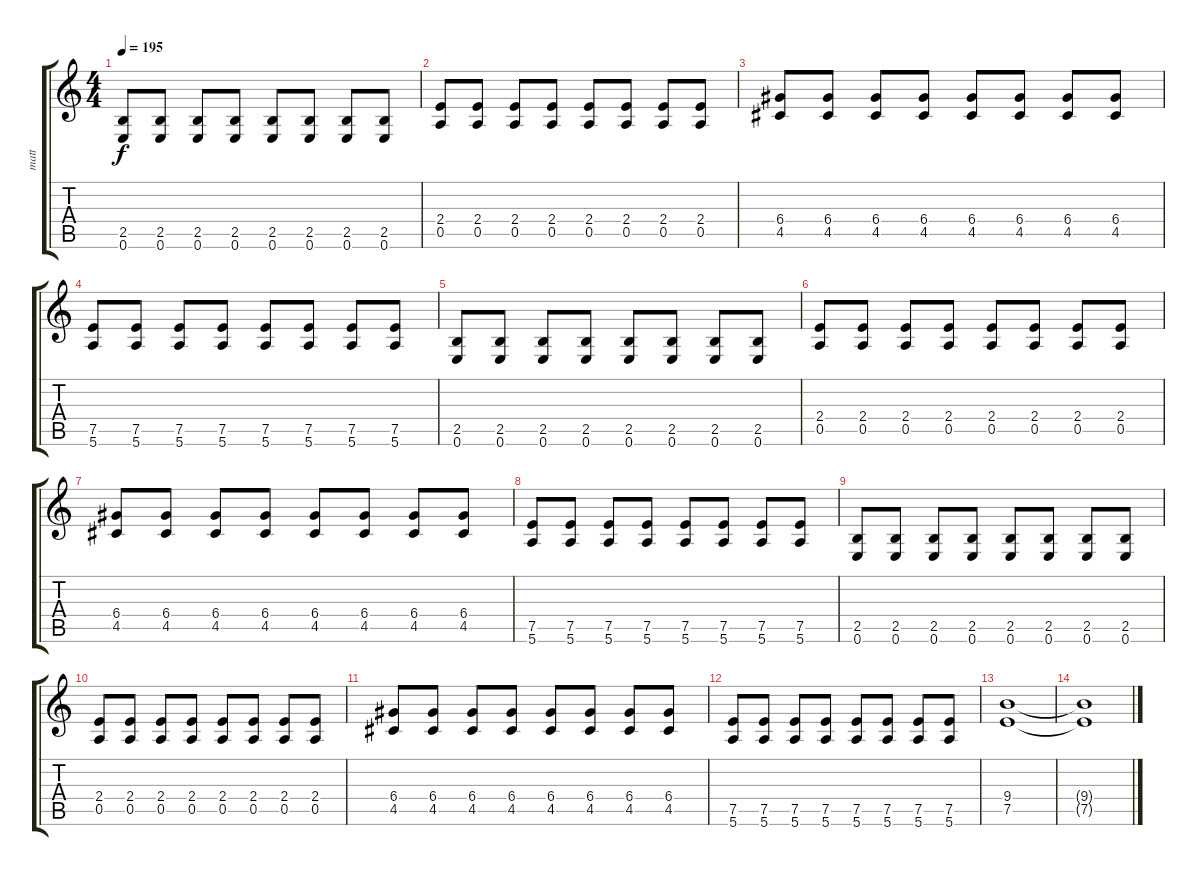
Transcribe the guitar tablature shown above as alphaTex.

\track ("matt" "matt") {instrument distortionguitar}
\staff {score tabs}
\tuning (E4 B3 G3 D3 A2 E2) {hide}
\ts (4 4)
\tempo 195
\clef g2
\ks c
(2.5 0.6).8{dy f} (2.5 0.6).8 (2.5 0.6).8 (2.5 0.6).8 (2.5 0.6).8 (2.5 0.6).8 (2.5 0.6).8 (2.5 0.6).8 |
(2.4 0.5).8 (2.4 0.5).8 (2.4 0.5).8 (2.4 0.5).8 (2.4 0.5).8 (2.4 0.5).8 (2.4 0.5).8 (2.4 0.5).8 |
(6.4 4.5).8 (6.4 4.5).8 (6.4 4.5).8 (6.4 4.5).8 (6.4 4.5).8 (6.4 4.5).8 (6.4 4.5).8 (6.4 4.5).8 |
(7.5 5.6).8 (7.5 5.6).8 (7.5 5.6).8 (7.5 5.6).8 (7.5 5.6).8 (7.5 5.6).8 (7.5 5.6).8 (7.5 5.6).8 |
(2.5 0.6).8 (2.5 0.6).8 (2.5 0.6).8 (2.5 0.6).8 (2.5 0.6).8 (2.5 0.6).8 (2.5 0.6).8 (2.5 0.6).8 |
(2.4 0.5).8 (2.4 0.5).8 (2.4 0.5).8 (2.4 0.5).8 (2.4 0.5).8 (2.4 0.5).8 (2.4 0.5).8 (2.4 0.5).8 |
(6.4 4.5).8 (6.4 4.5).8 (6.4 4.5).8 (6.4 4.5).8 (6.4 4.5).8 (6.4 4.5).8 (6.4 4.5).8 (6.4 4.5).8 |
(7.5 5.6).8 (7.5 5.6).8 (7.5 5.6).8 (7.5 5.6).8 (7.5 5.6).8 (7.5 5.6).8 (7.5 5.6).8 (7.5 5.6).8 |
(2.5 0.6).8 (2.5 0.6).8 (2.5 0.6).8 (2.5 0.6).8 (2.5 0.6).8 (2.5 0.6).8 (2.5 0.6).8 (2.5 0.6).8 |
(2.4 0.5).8 (2.4 0.5).8 (2.4 0.5).8 (2.4 0.5).8 (2.4 0.5).8 (2.4 0.5).8 (2.4 0.5).8 (2.4 0.5).8 |
(6.4 4.5).8 (6.4 4.5).8 (6.4 4.5).8 (6.4 4.5).8 (6.4 4.5).8 (6.4 4.5).8 (6.4 4.5).8 (6.4 4.5).8 |
(7.5 5.6).8 (7.5 5.6).8 (7.5 5.6).8 (7.5 5.6).8 (7.5 5.6).8 (7.5 5.6).8 (7.5 5.6).8 (7.5 5.6).8 |
(9.4 7.5).1 |
(9.4{t} 7.5{t}).1
